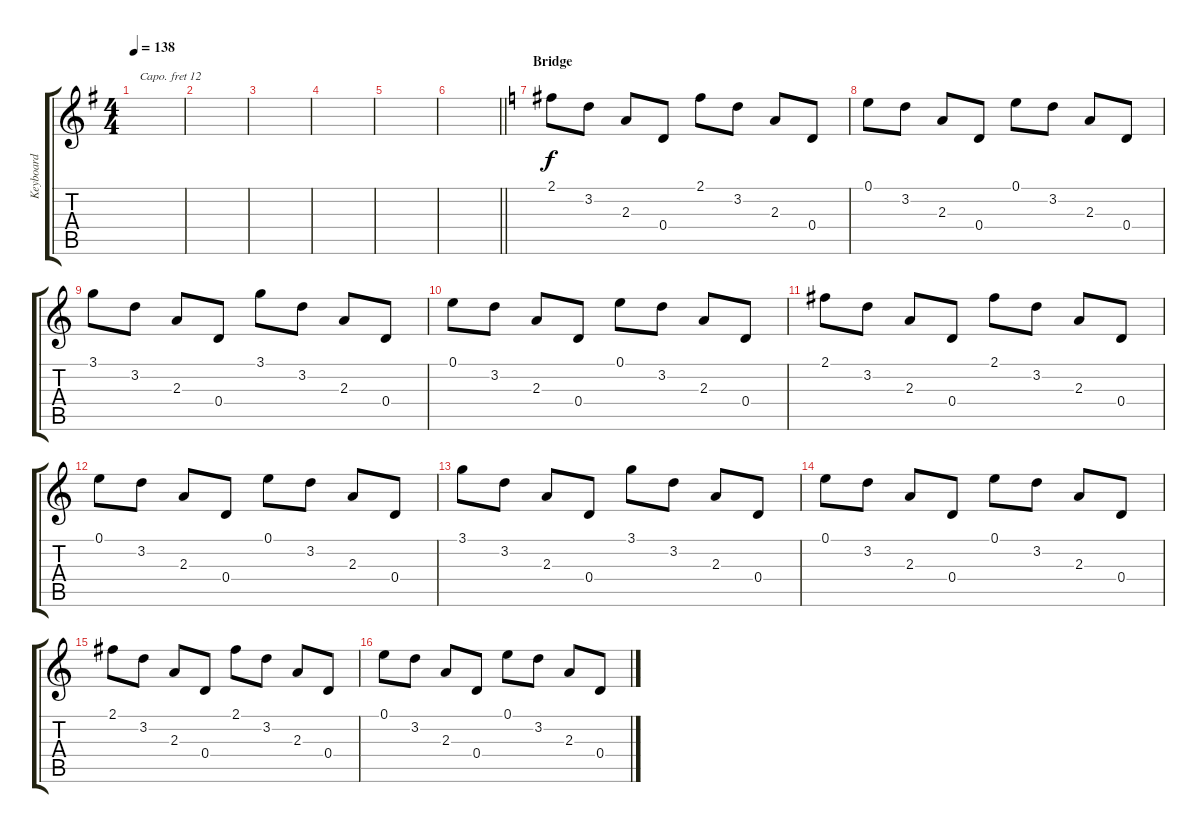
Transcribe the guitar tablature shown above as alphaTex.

\track ("Keyboard" "Keyboard") {instrument pizzicatostrings}
\staff {score tabs}
\capo 12
\tuning (E4 B3 G3 D3 A2 E2) {hide}
\ts (4 4)
\tempo 138
\clef g2
\ks g
|
|
|
|
|
\barLineRight lightlight
|
\section ("" "Bridge")
\ks c
2.1.8 3.2.8 2.3.8 0.4.8 2.1.8 3.2.8 2.3.8 0.4.8 |
0.1.8 3.2.8 2.3.8 0.4.8 0.1.8 3.2.8 2.3.8 0.4.8 |
3.1.8 3.2.8 2.3.8 0.4.8 3.1.8 3.2.8 2.3.8 0.4.8 |
0.1.8 3.2.8 2.3.8 0.4.8 0.1.8 3.2.8 2.3.8 0.4.8 |
2.1.8 3.2.8 2.3.8 0.4.8 2.1.8 3.2.8 2.3.8 0.4.8 |
0.1.8 3.2.8 2.3.8 0.4.8 0.1.8 3.2.8 2.3.8 0.4.8 |
3.1.8 3.2.8 2.3.8 0.4.8 3.1.8 3.2.8 2.3.8 0.4.8 |
0.1.8 3.2.8 2.3.8 0.4.8 0.1.8 3.2.8 2.3.8 0.4.8 |
2.1.8 3.2.8 2.3.8 0.4.8 2.1.8 3.2.8 2.3.8 0.4.8 |
0.1.8 3.2.8 2.3.8 0.4.8 0.1.8 3.2.8 2.3.8 0.4.8
